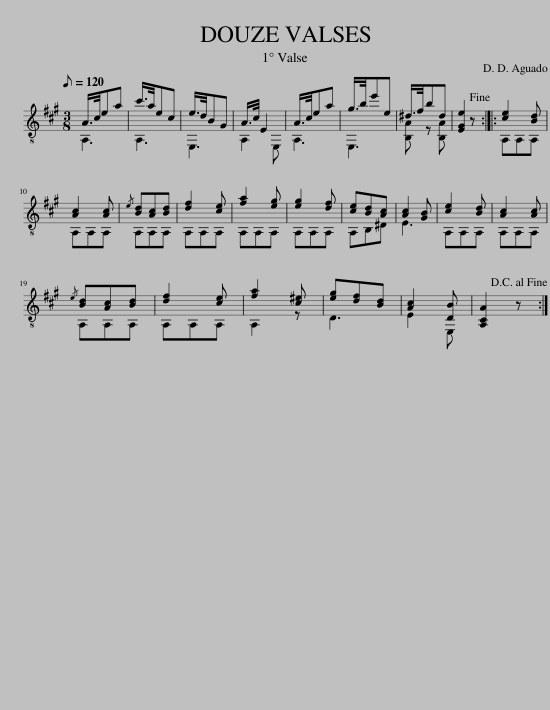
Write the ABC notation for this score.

X:1
%%score ( 1 2 )
L:1/8
Q:1/8=120
M:3/8
I:linebreak $
K:A
V:1 treble-8
V:2 treble-8
V:1
 A/>c/ea | c'/>a/ec | e/>d/BG | A/>c/ E2 | A/>c/ea | %5
 g/>b/e'e | ^d/>f/bd | [EGe]2 z!fine! :: [ce]2 [Bd] |$ [Ac]2 [Ac] | %10
{/e} [Bd][Ac][Bd] | [df]2 [ce] | [fa]2 [eg] | [eg]2 [df] | [ce][Bd][Ac] | %15
 [Ac]2 [GB] | [ce]2 [Bd] | [Ac]2 [Ac] |${/e} [Bd][Ac][Bd] | [df]2 [ce] | %20
 [fa]2 [c^e] | [eg][df][Bd] | [Ac]2 [DB] | [A,CA]2 z!D.C.! :| %24
V:2
 A,3 | A,3 | E,3 | A,2 E, | A,3 | %5
 E,3 | [B,A] z [B,A] | x3 :: A,A,A, |$ A,A,A, | %10
 A,A,A, | A,A,A, | A,A,A, | A,A,A, | A,B,^D | %15
 E3 | A,A,A, | A,A,A, |$ A,A,A, | A,A,A, | %20
 A,2 z | D3 | E2 E, | x3 :| %24
